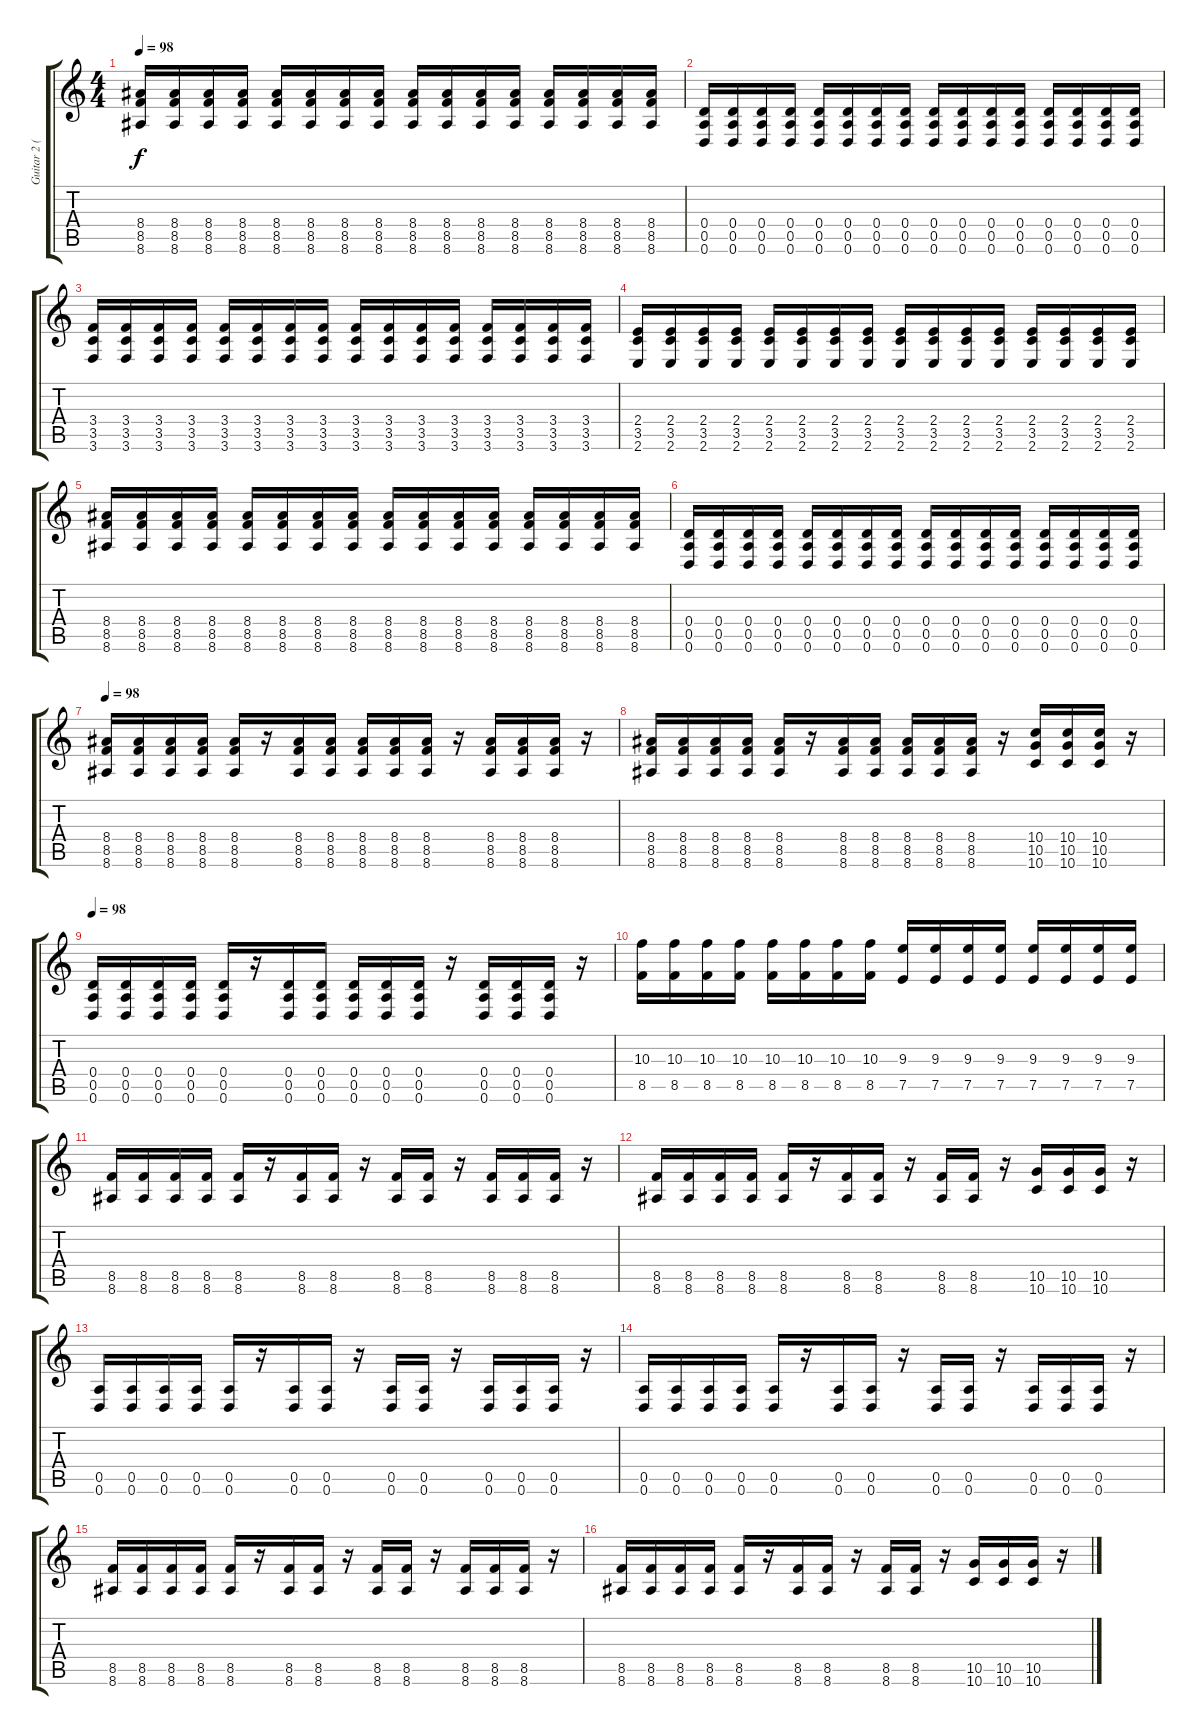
\track ("Guitar 2 (dave)" "Guitar 2 (") {instrument distortionguitar}
\staff {score tabs}
\tuning (E4 B3 G3 D3 A2 D2) {hide}
\ts (4 4)
\tempo 98
\clef g2
\ks c
(8.4 8.5 8.6).16{dy f} (8.4 8.5 8.6).16 (8.4 8.5 8.6).16 (8.4 8.5 8.6).16 (8.4 8.5 8.6).16 (8.4 8.5 8.6).16 (8.4 8.5 8.6).16 (8.4 8.5 8.6).16 (8.4 8.5 8.6).16 (8.4 8.5 8.6).16 (8.4 8.5 8.6).16 (8.4 8.5 8.6).16 (8.4 8.5 8.6).16 (8.4 8.5 8.6).16 (8.4 8.5 8.6).16 (8.4 8.5 8.6).16 |
(0.4 0.5 0.6).16 (0.4 0.5 0.6).16 (0.4 0.5 0.6).16 (0.4 0.5 0.6).16 (0.4 0.5 0.6).16 (0.4 0.5 0.6).16 (0.4 0.5 0.6).16 (0.4 0.5 0.6).16 (0.4 0.5 0.6).16 (0.4 0.5 0.6).16 (0.4 0.5 0.6).16 (0.4 0.5 0.6).16 (0.4 0.5 0.6).16 (0.4 0.5 0.6).16 (0.4 0.5 0.6).16 (0.4 0.5 0.6).16 |
(3.4 3.5 3.6).16 (3.4 3.5 3.6).16 (3.4 3.5 3.6).16 (3.4 3.5 3.6).16 (3.4 3.5 3.6).16 (3.4 3.5 3.6).16 (3.4 3.5 3.6).16 (3.4 3.5 3.6).16 (3.4 3.5 3.6).16 (3.4 3.5 3.6).16 (3.4 3.5 3.6).16 (3.4 3.5 3.6).16 (3.4 3.5 3.6).16 (3.4 3.5 3.6).16 (3.4 3.5 3.6).16 (3.4 3.5 3.6).16 |
(2.4 3.5 2.6).16 (2.4 3.5 2.6).16 (2.4 3.5 2.6).16 (2.4 3.5 2.6).16 (2.4 3.5 2.6).16 (2.4 3.5 2.6).16 (2.4 3.5 2.6).16 (2.4 3.5 2.6).16 (2.4 3.5 2.6).16 (2.4 3.5 2.6).16 (2.4 3.5 2.6).16 (2.4 3.5 2.6).16 (2.4 3.5 2.6).16 (2.4 3.5 2.6).16 (2.4 3.5 2.6).16 (2.4 3.5 2.6).16 |
(8.4 8.5 8.6).16 (8.4 8.5 8.6).16 (8.4 8.5 8.6).16 (8.4 8.5 8.6).16 (8.4 8.5 8.6).16 (8.4 8.5 8.6).16 (8.4 8.5 8.6).16 (8.4 8.5 8.6).16 (8.4 8.5 8.6).16 (8.4 8.5 8.6).16 (8.4 8.5 8.6).16 (8.4 8.5 8.6).16 (8.4 8.5 8.6).16 (8.4 8.5 8.6).16 (8.4 8.5 8.6).16 (8.4 8.5 8.6).16 |
(0.4 0.5 0.6).16 (0.4 0.5 0.6).16 (0.4 0.5 0.6).16 (0.4 0.5 0.6).16 (0.4 0.5 0.6).16 (0.4 0.5 0.6).16 (0.4 0.5 0.6).16 (0.4 0.5 0.6).16 (0.4 0.5 0.6).16 (0.4 0.5 0.6).16 (0.4 0.5 0.6).16 (0.4 0.5 0.6).16 (0.4 0.5 0.6).16 (0.4 0.5 0.6).16 (0.4 0.5 0.6).16 (0.4 0.5 0.6).16 |
\tempo 98
(8.4 8.5 8.6).16 (8.4 8.5 8.6).16 (8.4 8.5 8.6).16 (8.4 8.5 8.6).16 (8.4 8.5 8.6).16 r.16 (8.4 8.5 8.6).16 (8.4 8.5 8.6).16 (8.4 8.5 8.6).16 (8.4 8.5 8.6).16 (8.4 8.5 8.6).16 r.16 (8.4 8.5 8.6).16 (8.4 8.5 8.6).16 (8.4 8.5 8.6).16 r.16 |
(8.4 8.5 8.6).16 (8.4 8.5 8.6).16 (8.4 8.5 8.6).16 (8.4 8.5 8.6).16 (8.4 8.5 8.6).16 r.16 (8.4 8.5 8.6).16 (8.4 8.5 8.6).16 (8.4 8.5 8.6).16 (8.4 8.5 8.6).16 (8.4 8.5 8.6).16 r.16 (10.4 10.5 10.6).16 (10.4 10.5 10.6).16 (10.4 10.5 10.6).16 r.16 |
\tempo 98
(0.4 0.5 0.6).16 (0.4 0.5 0.6).16 (0.4 0.5 0.6).16 (0.4 0.5 0.6).16 (0.4 0.5 0.6).16 r.16 (0.4 0.5 0.6).16 (0.4 0.5 0.6).16 (0.4 0.5 0.6).16 (0.4 0.5 0.6).16 (0.4 0.5 0.6).16 r.16 (0.4 0.5 0.6).16 (0.4 0.5 0.6).16 (0.4 0.5 0.6).16 r.16 |
(10.3 8.5).16 (10.3 8.5).16 (10.3 8.5).16 (10.3 8.5).16 (10.3 8.5).16 (10.3 8.5).16 (10.3 8.5).16 (10.3 8.5).16 (9.3 7.5).16 (9.3 7.5).16 (9.3 7.5).16 (9.3 7.5).16 (9.3 7.5).16 (9.3 7.5).16 (9.3 7.5).16 (9.3 7.5).16 |
(8.5 8.6).16 (8.5 8.6).16 (8.5 8.6).16 (8.5 8.6).16 (8.5 8.6).16 r.16 (8.5 8.6).16 (8.5 8.6).16 r.16 (8.5 8.6).16 (8.5 8.6).16 r.16 (8.5 8.6).16 (8.5 8.6).16 (8.5 8.6).16 r.16 |
(8.5 8.6).16 (8.5 8.6).16 (8.5 8.6).16 (8.5 8.6).16 (8.5 8.6).16 r.16 (8.5 8.6).16 (8.5 8.6).16 r.16 (8.5 8.6).16 (8.5 8.6).16 r.16 (10.5 10.6).16 (10.5 10.6).16 (10.5 10.6).16 r.16 |
(0.5 0.6).16 (0.5 0.6).16 (0.5 0.6).16 (0.5 0.6).16 (0.5 0.6).16 r.16 (0.5 0.6).16 (0.5 0.6).16 r.16 (0.5 0.6).16 (0.5 0.6).16 r.16 (0.5 0.6).16 (0.5 0.6).16 (0.5 0.6).16 r.16 |
(0.5 0.6).16 (0.5 0.6).16 (0.5 0.6).16 (0.5 0.6).16 (0.5 0.6).16 r.16 (0.5 0.6).16 (0.5 0.6).16 r.16 (0.5 0.6).16 (0.5 0.6).16 r.16 (0.5 0.6).16 (0.5 0.6).16 (0.5 0.6).16 r.16 |
(8.5 8.6).16 (8.5 8.6).16 (8.5 8.6).16 (8.5 8.6).16 (8.5 8.6).16 r.16 (8.5 8.6).16 (8.5 8.6).16 r.16 (8.5 8.6).16 (8.5 8.6).16 r.16 (8.5 8.6).16 (8.5 8.6).16 (8.5 8.6).16 r.16 |
(8.5 8.6).16 (8.5 8.6).16 (8.5 8.6).16 (8.5 8.6).16 (8.5 8.6).16 r.16 (8.5 8.6).16 (8.5 8.6).16 r.16 (8.5 8.6).16 (8.5 8.6).16 r.16 (10.5 10.6).16 (10.5 10.6).16 (10.5 10.6).16 r.16
